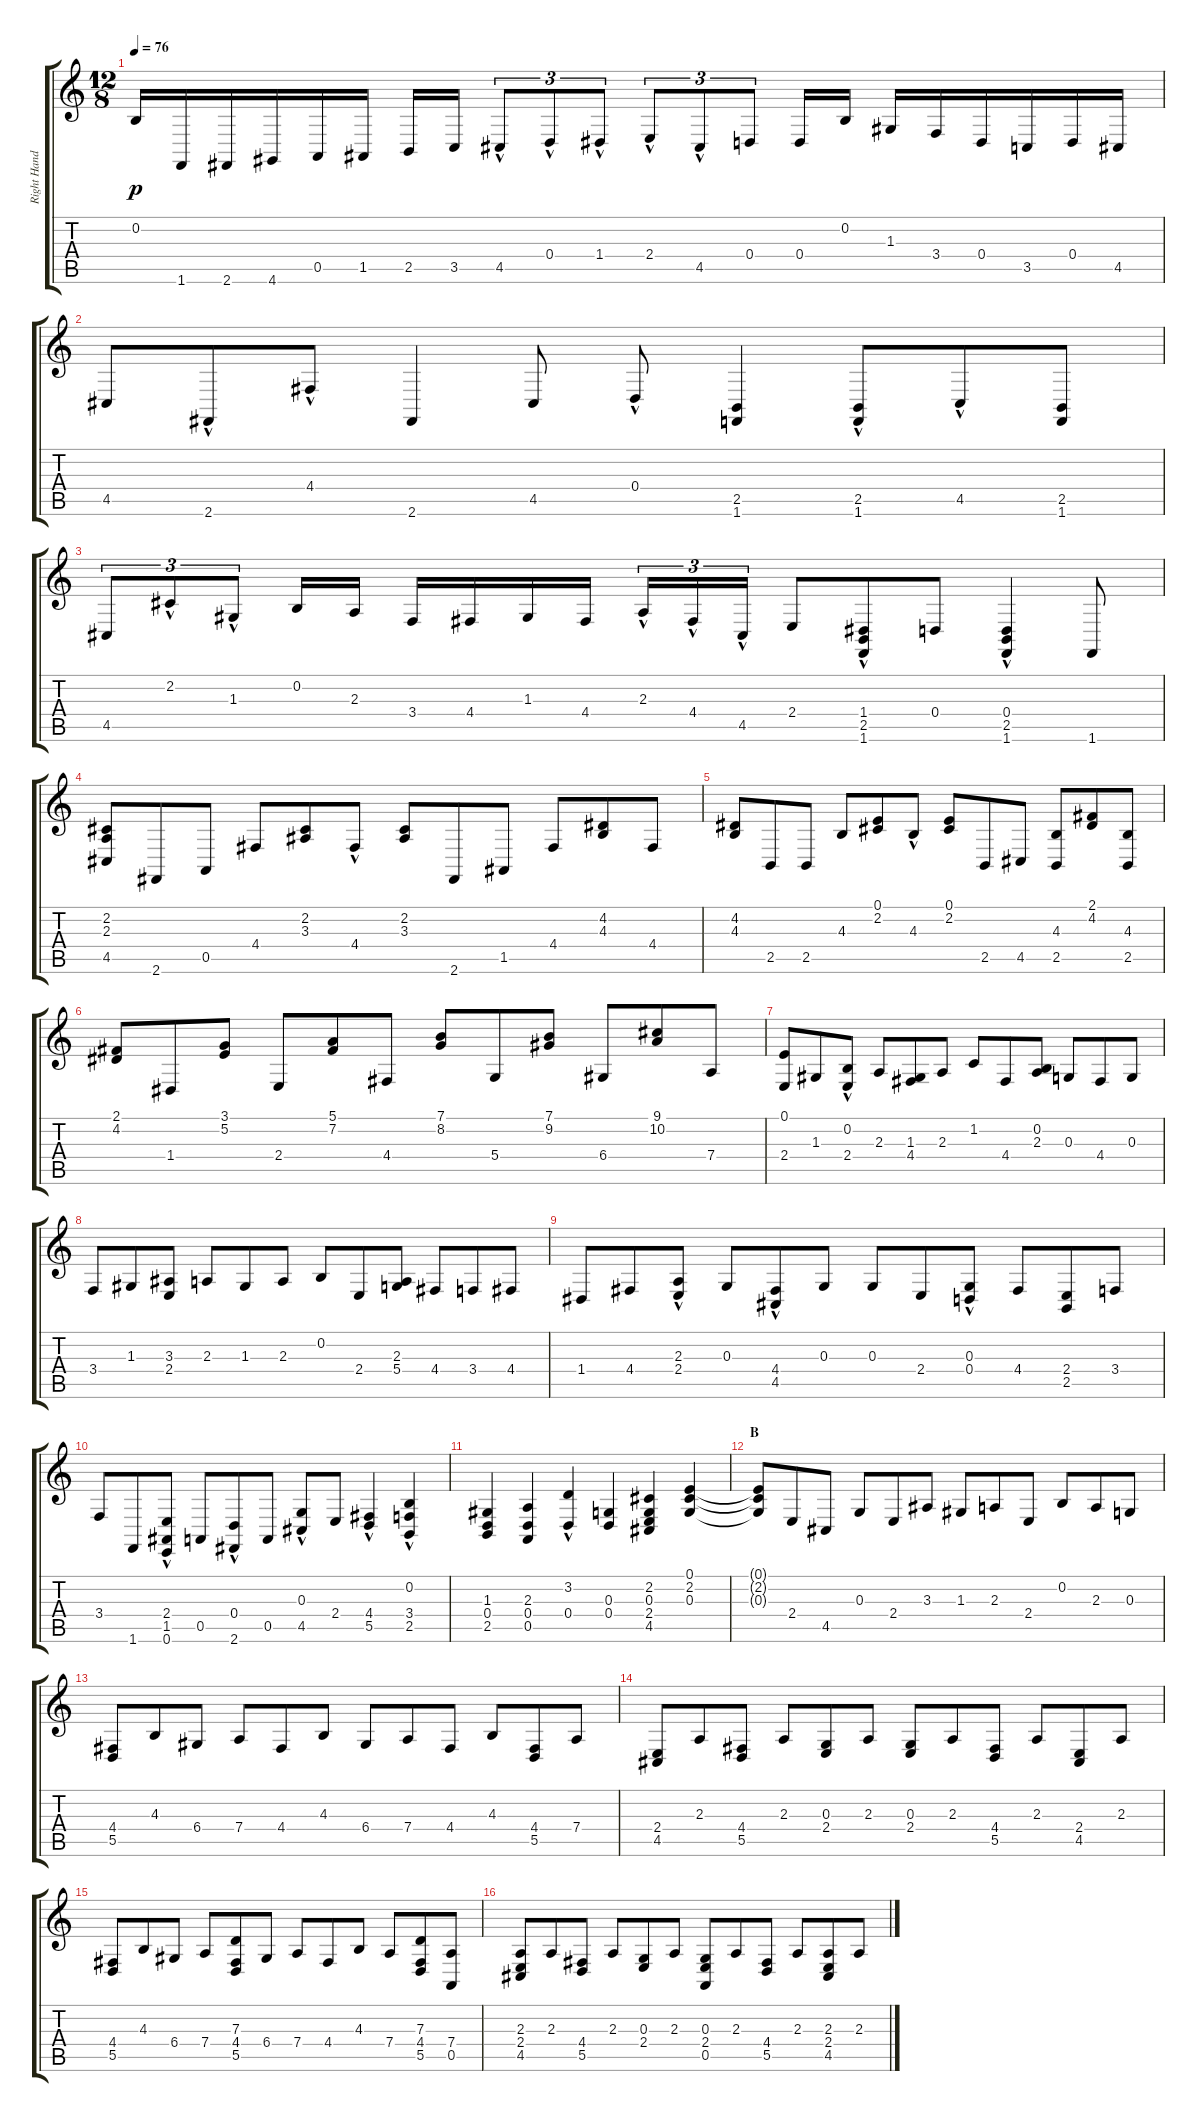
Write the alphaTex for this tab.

\track ("Right Hand" "Right Hand") {instrument acousticgrandpiano}
\staff {score tabs}
\tuning (E4 B3 G3 D3 A2 E2) {hide}
\ts (12 8)
\tempo 76
\clef g2
\ks c
0.2.16{dy p} 1.6.16 2.6.16 4.6.16 0.5.16 1.5.16 2.5.16 3.5.16 4.5{hac}.8{tu (3 2)} 0.4{hac}.8{tu (3 2)} 1.4{hac}.8{tu (3 2)} 2.4{hac}.8{tu (3 2)} 4.5{hac}.8{tu (3 2)} 0.4.8{tu (3 2)} 0.4.16 0.2.16 1.3.16 3.4.16 0.4.16 3.5.16 0.4.16 4.5.16 |
4.5.8 2.6{hac}.8 4.4{hac}.8 2.6.4 4.5.8 0.4{hac}.8 (2.5 1.6).4 (2.5{hac} 1.6{hac}).8 4.5{hac}.8 (2.5 1.6).8 |
4.5.8{tu (3 2)} 2.2{hac}.8{tu (3 2)} 1.3{hac}.8{tu (3 2)} 0.2.16 2.3.16 3.4.16 4.4.16 1.3.16 4.4.16 2.3{hac}.16{tu (3 2)} 4.4{hac}.16{tu (3 2)} 4.5{hac}.16{tu (3 2)} 2.4.8 (1.4{hac} 2.5{hac} 1.6{hac}).8 0.4.8 (0.4 2.5{hac} 1.6{hac}).4 1.6.8 |
(2.2 2.3 4.5).8 2.6.8 0.5.8 4.4.8 (2.2 3.3).8 4.4{hac}.8 (2.2 3.3).8 2.6.8 1.5.8 4.4.8 (4.2 4.3).8 4.4.8 |
(4.2 4.3).8 2.5.8 2.5.8 4.3.8 (0.1 2.2).8 4.3{hac}.8 (0.1 2.2).8 2.5.8 4.5.8 (4.3 2.5).8 (2.1 4.2).8 (4.3 2.5).8 |
(2.1 4.2).8 1.4.8 (3.1 5.2).8 2.4.8 (5.1 7.2).8 4.4.8 (7.1 8.2).8 5.4.8 (7.1 9.2).8 6.4.8 (9.1 10.2).8 7.4.8 |
(0.1 2.4).8 1.3.8 (0.2 2.4{hac}).8 2.3.8 (1.3 4.4).8 2.3.8 1.2.8 4.4.8 (0.2 2.3).8 0.3.8 4.4.8 0.3.8 |
3.4.8 1.3.8 (3.3 2.4).8 2.3.8 1.3.8 2.3.8 0.2.8 2.4.8 (2.3 5.4).8 4.4.8 3.4.8 4.4.8 |
1.4.8 4.4.8 (2.3 2.4{hac}).8 0.3.8 (4.4 4.5{hac}).8 0.3.8 0.3.8 2.4.8 (0.3 0.4{hac}).8 4.4.8 (2.4 2.5).8 3.4.8 |
3.4.8 1.6.8 (2.4 1.5{hac} 0.6{hac}).8 0.5.8 (0.4 2.6{hac}).8 0.5.8 (0.3 4.5{hac}).8 2.4.8 (4.4 5.5{hac}).4 (0.2{hac} 3.4{hac} 2.5{hac}).4 |
(1.3 0.4 2.5).4 (2.3 0.4 0.5).4 (3.2{hac} 0.4{hac}).4 (0.3 0.4).4 (2.2 0.3 2.4 4.5).4 (0.1 2.2 0.3).4 |
\section ("" "B")
(0.1{t} 2.2{t} 0.3{t}).8 2.4.8 4.5.8 0.3.8 2.4.8 3.3.8 1.3.8 2.3.8 2.4.8 0.2.8 2.3.8 0.3.8 |
(4.4 5.5).8 4.3.8 6.4.8 7.4.8 4.4.8 4.3.8 6.4.8 7.4.8 4.4.8 4.3.8 (4.4 5.5).8 7.4.8 |
(2.4 4.5).8 2.3.8 (4.4 5.5).8 2.3.8 (0.3 2.4).8 2.3.8 (0.3 2.4).8 2.3.8 (4.4 5.5).8 2.3.8 (2.4 4.5).8 2.3.8 |
(4.4 5.5).8 4.3.8 6.4.8 7.4.8 (7.3 4.4 5.5).8 6.4.8 7.4.8 4.4.8 4.3.8 7.4.8 (7.3 4.4 5.5).8 (7.4 0.5).8 |
(2.3 2.4 4.5).8 2.3.8 (4.4 5.5).8 2.3.8 (0.3 2.4).8 2.3.8 (0.3 2.4 0.5).8 2.3.8 (4.4 5.5).8 2.3.8 (2.3 2.4 4.5).8 2.3.8
